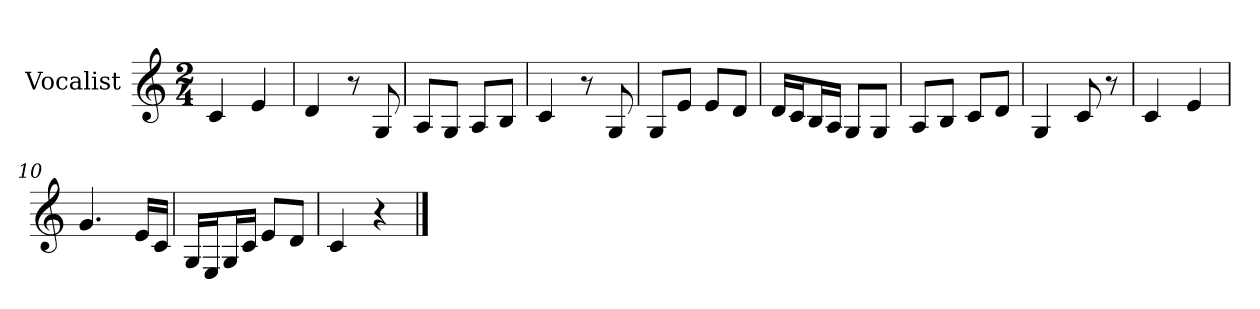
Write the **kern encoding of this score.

**kern
*part1
*staff1
*I"Vocalist
*k[]
*C:
*M2/4
=1
4c
4e
=2
4d
8r
8G
=3
8AL
8GJ
8AL
8BJ
=4
4c
8r
8G
=5
8GL
8eJ
8eL
8dJ
=6
16dLL
16cJ
16BL
16AJJ
8GL
8GJ
=7
8AL
8BJ
8cL
8dJ
=8
4G
8c
8r
=9
4c
4e
=10
4.g
16eLL
16cJJ
=11
16GLL
16EJ
16GL
16cJJ
8eL
8dJ
=12
4c
4r
==
*-
